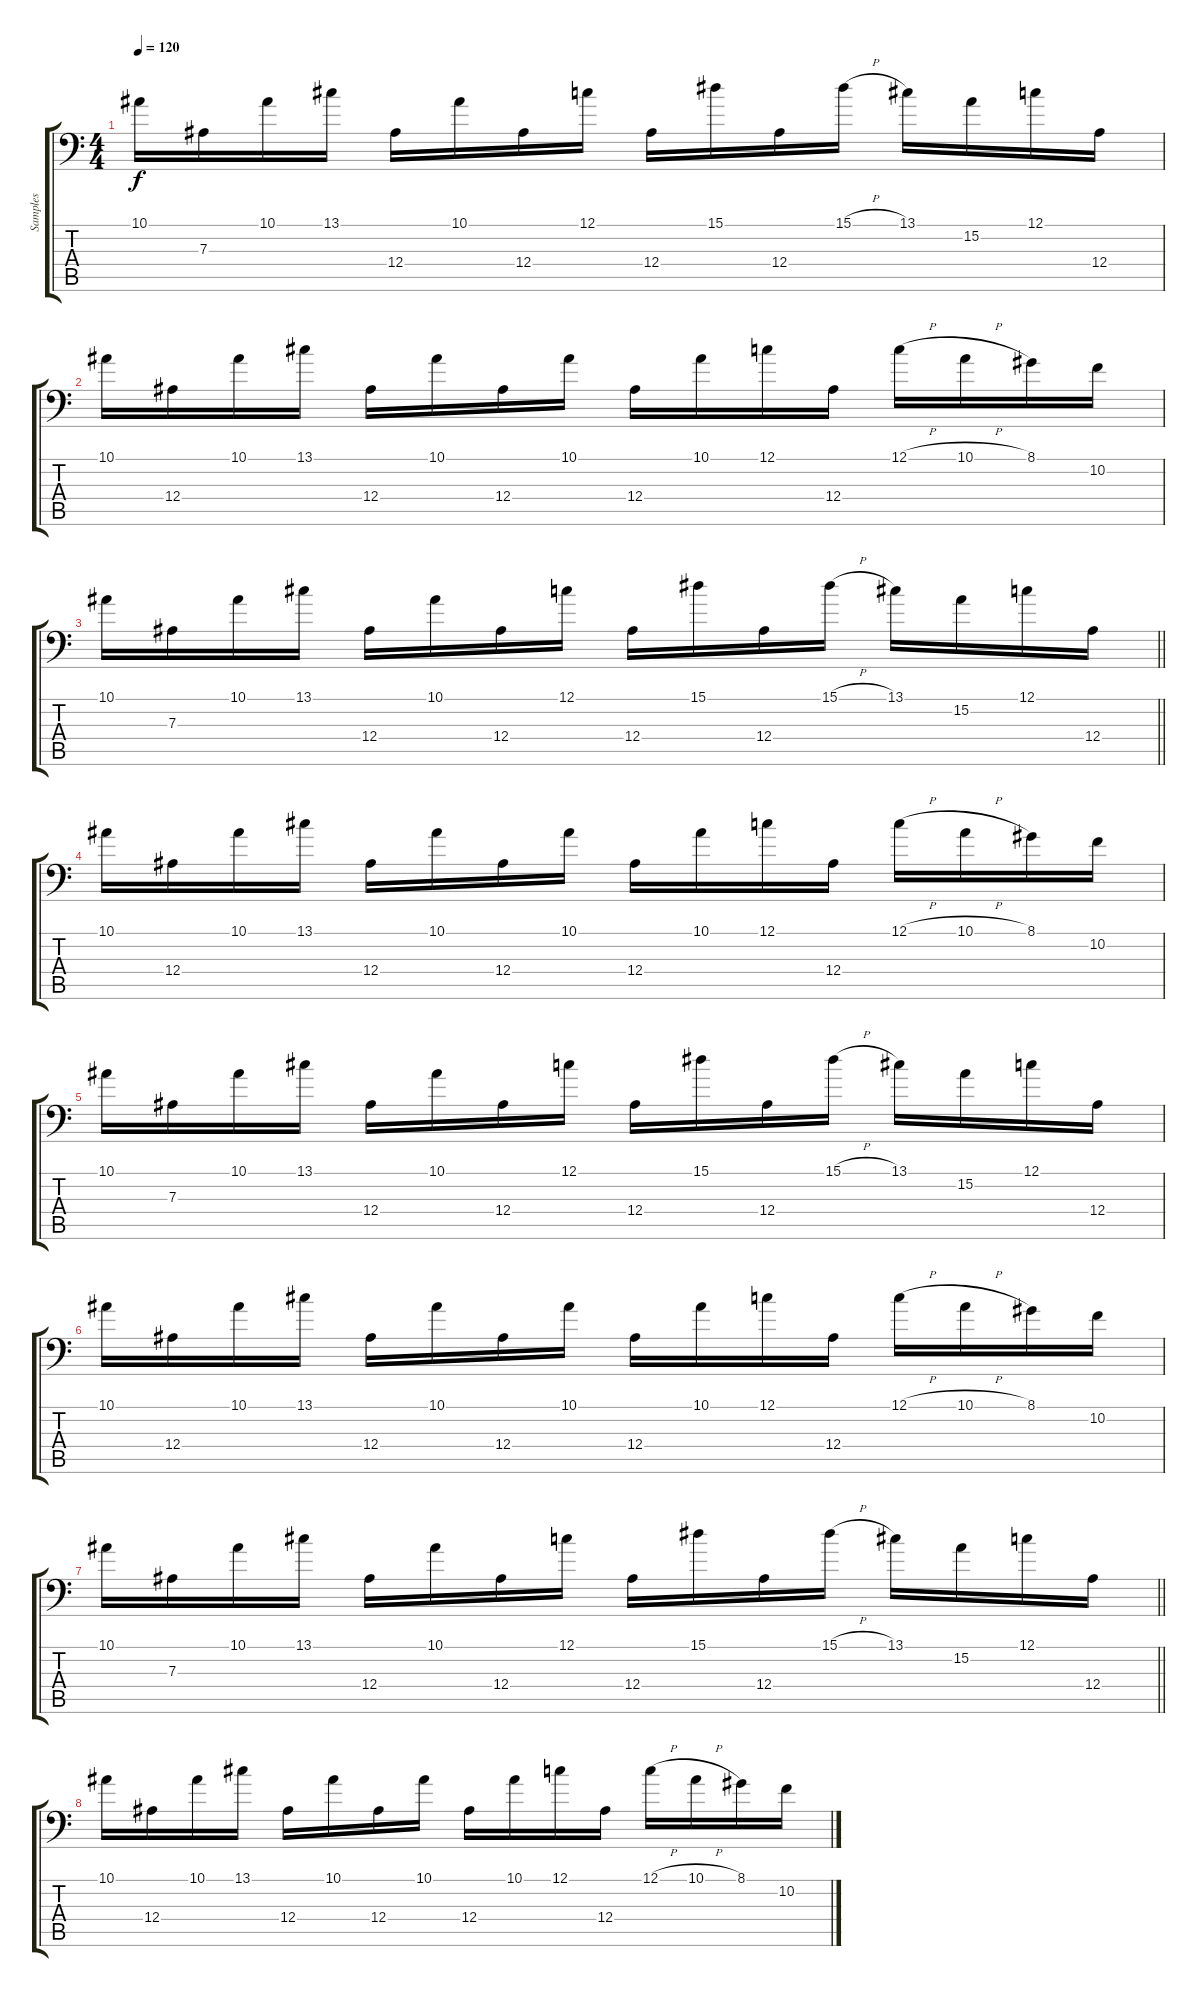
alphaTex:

\track ("Samples" "Samples") {instrument trumpet}
\staff {score tabs}
\tuning (C4 G3 Eb3 Bb2 F2 Bb1) {hide}
\ts (4 4)
\tempo 120
\clef f4
\ks c
10.1.16{dy f} 7.3.16 10.1.16 13.1.16 12.4.16 10.1.16 12.4.16 12.1.16 12.4.16 15.1.16 12.4.16 15.1{h}.16 13.1.16 15.2.16 12.1.16 12.4.16 |
10.1.16 12.4.16 10.1.16 13.1.16 12.4.16 10.1.16 12.4.16 10.1.16 12.4.16 10.1.16 12.1.16 12.4.16 12.1{h}.16 10.1{h}.16 8.1.16 10.2.16 |
\barLineRight lightlight
10.1.16 7.3.16 10.1.16 13.1.16 12.4.16 10.1.16 12.4.16 12.1.16 12.4.16 15.1.16 12.4.16 15.1{h}.16 13.1.16 15.2.16 12.1.16 12.4.16 |
10.1.16 12.4.16 10.1.16 13.1.16 12.4.16 10.1.16 12.4.16 10.1.16 12.4.16 10.1.16 12.1.16 12.4.16 12.1{h}.16 10.1{h}.16 8.1.16 10.2.16 |
10.1.16 7.3.16 10.1.16 13.1.16 12.4.16 10.1.16 12.4.16 12.1.16 12.4.16 15.1.16 12.4.16 15.1{h}.16 13.1.16 15.2.16 12.1.16 12.4.16 |
10.1.16 12.4.16 10.1.16 13.1.16 12.4.16 10.1.16 12.4.16 10.1.16 12.4.16 10.1.16 12.1.16 12.4.16 12.1{h}.16 10.1{h}.16 8.1.16 10.2.16 |
\barLineRight lightlight
10.1.16 7.3.16 10.1.16 13.1.16 12.4.16 10.1.16 12.4.16 12.1.16 12.4.16 15.1.16 12.4.16 15.1{h}.16 13.1.16 15.2.16 12.1.16 12.4.16 |
10.1.16 12.4.16 10.1.16 13.1.16 12.4.16 10.1.16 12.4.16 10.1.16 12.4.16 10.1.16 12.1.16 12.4.16 12.1{h}.16 10.1{h}.16 8.1.16 10.2.16
